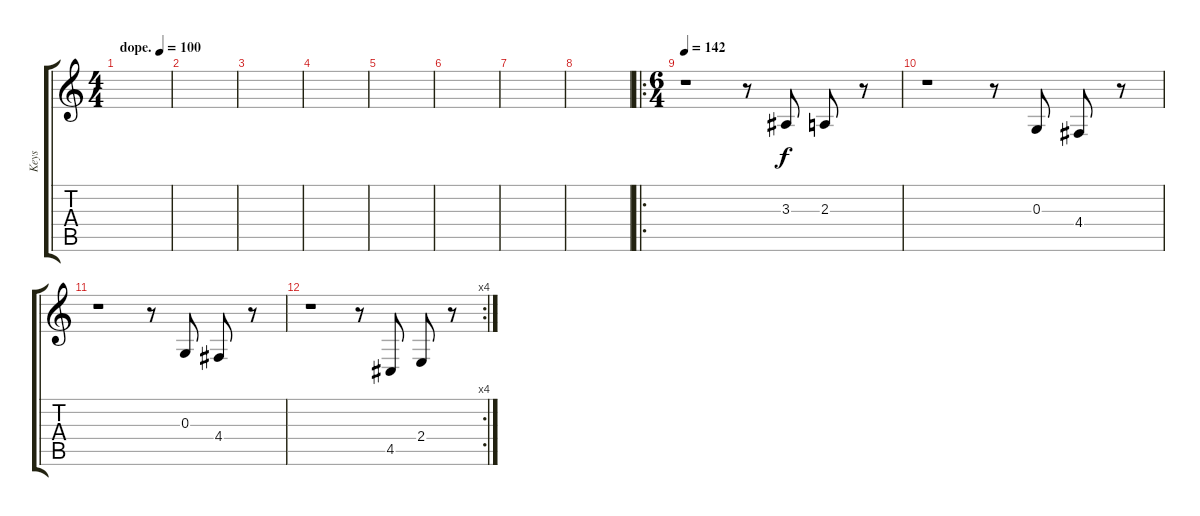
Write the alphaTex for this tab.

\track ("Keys" "Keys") {solo instrument musicbox}
\staff {score tabs}
\tuning (E4 B3 G3 D3 A2 E2) {hide}
\ts (4 4)
\tempo (100 "dope.")
\clef g2
\ks c
|
|
|
|
|
|
|
|
\ro
\ts (6 4)
\tempo 142
r.1 r.8 3.3.8 2.3.8 r.8 |
r.1 r.8 0.3.8 4.4.8 r.8 |
r.1 r.8 0.3.8 4.4.8 r.8 |
\rc 4
r.1 r.8 4.5.8 2.4.8 r.8
